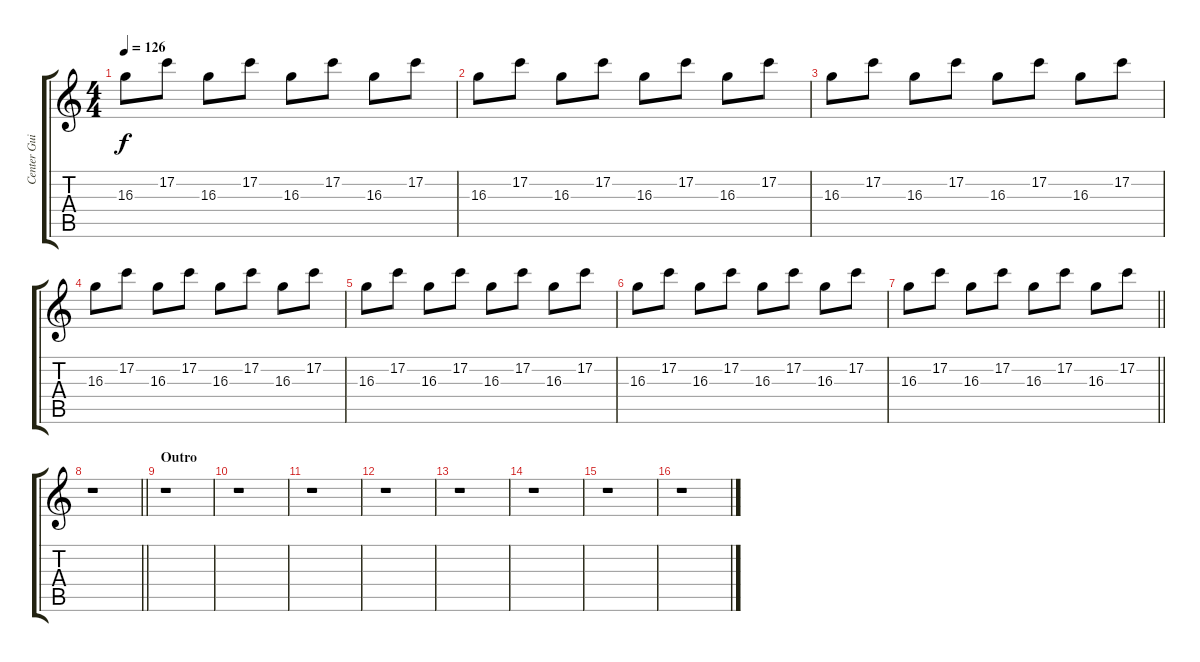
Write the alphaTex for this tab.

\track ("Center Guitar" "Center Gui") {instrument distortionguitar}
\staff {score tabs}
\tuning (C4 G3 Eb3 Bb2 F2 C2) {hide}
\ts (4 4)
\tempo 126
\clef g2
\ks c
16.3.8{dy f} 17.2.8 16.3.8 17.2.8 16.3.8 17.2.8 16.3.8 17.2.8 |
16.3.8 17.2.8 16.3.8 17.2.8 16.3.8 17.2.8 16.3.8 17.2.8 |
16.3.8 17.2.8 16.3.8 17.2.8 16.3.8 17.2.8 16.3.8 17.2.8 |
16.3.8 17.2.8 16.3.8 17.2.8 16.3.8 17.2.8 16.3.8 17.2.8 |
16.3.8 17.2.8 16.3.8 17.2.8 16.3.8 17.2.8 16.3.8 17.2.8 |
16.3.8 17.2.8 16.3.8 17.2.8 16.3.8 17.2.8 16.3.8 17.2.8 |
\barLineRight lightlight
16.3.8 17.2.8 16.3.8 17.2.8 16.3.8 17.2.8 16.3.8 17.2.8 |
\section ("" "")
\barLineRight lightlight
r.1 |
\section ("" "Outro")
r.1 |
r.1 |
r.1 |
r.1 |
r.1 |
r.1 |
r.1 |
r.1
